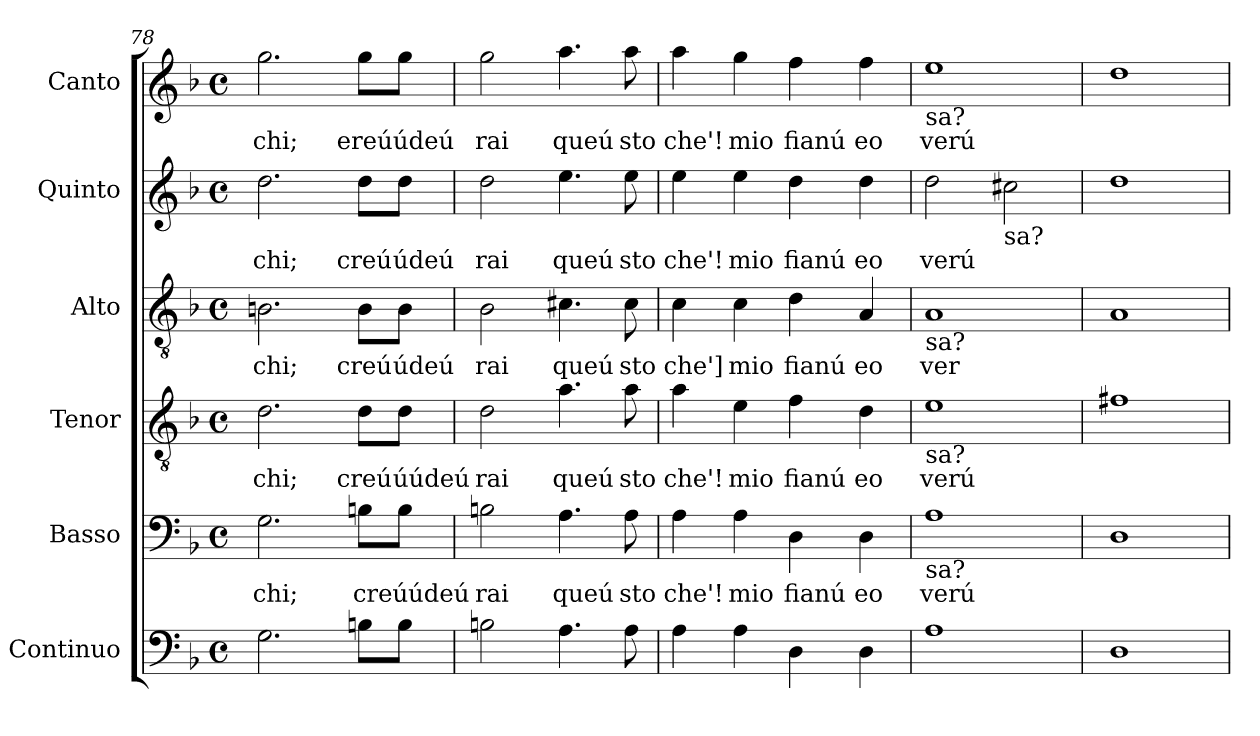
**kern	**kern	**text	**kern	**text	**kern	**text	**kern	**text	**kern	**text
*part6	*part5	*part5	*part4	*part4	*part3	*part3	*part2	*part2	*part1	*part1
*staff6	*staff5	*staff5	*staff4	*staff4	*staff3	*staff3	*staff2	*staff2	*staff1	*staff1
*I"Continuo	*I"Basso	*	*I"Tenor	*	*I"Alto	*	*I"Quinto	*	*I"Canto	*
*	*I'B.	*	*I'T.	*	*I'A.	*	*I'Q.	*	*I'C.	*
*clefF4	*clefF4	*	*clefGv2	*	*clefGv2	*	*clefG2	*	*clefG2	*
*k[b-]	*k[b-]	*	*k[b-]	*	*k[b-]	*	*k[b-]	*	*k[b-]	*
*F:	*F:	*	*F:	*	*F:	*	*F:	*	*F:	*
*M4/4	*M4/4	*	*M4/4	*	*M4/4	*	*M4/4	*	*M4/4	*
*met(c)	*met(c)	*	*met(c)	*	*met(c)	*	*met(c)	*	*met(c)	*
=78	=78	=78	=78	=78	=78	=78	=78	=78	=78	=78
!	!	!LO:LY:b	!	!LO:LY:b	!	!LO:LY:b	!	!LO:LY:b	!	!LO:LY:b
2.G\	2.G\	chi;	2.d\	chi;	2.Bn\	chi;	2.dd\	chi;	2.gg\	chi;
!	!	!LO:LY:b	!	!LO:LY:b	!	!LO:LY:b	!	!LO:LY:b	!	!LO:LY:b
8Bn\L	8Bn\L	creúúdeú	8d\L	creú	8B\L	creú	8dd\L	creú	8gg\L	ereú
!	!	!	!	!LO:LY:b	!	!LO:LY:b	!	!LO:LY:b	!	!LO:LY:b
8B\J	8B\J	.	8d\J	úúdeú	8B\J	údeú	8dd\J	údeú	8gg\J	údeú
=79	=79	=79	=79	=79	=79	=79	=79	=79	=79	=79
!	!	!LO:LY:b	!	!LO:LY:b	!	!LO:LY:b	!	!LO:LY:b	!	!LO:LY:b
2Bn\	2Bn\	rai	2d\	rai	2B-\	rai	2dd\	rai	2gg\	rai
!	!	!LO:LY:b	!	!LO:LY:b	!	!LO:LY:b	!	!LO:LY:b	!	!LO:LY:b
4.A\	4.A\	queú	4.a\	queú	4.c#X\	queú	4.ee\	queú	4.aa\	queú
!	!	!LO:LY:b	!	!LO:LY:b	!	!LO:LY:b	!	!LO:LY:b	!	!LO:LY:b
8A\	8A\	sto	8a\	sto	8c#\	sto	8ee\	sto	8aa\	sto
=80	=80	=80	=80	=80	=80	=80	=80	=80	=80	=80
!	!	!LO:LY:b	!	!LO:LY:b	!	!LO:LY:b	!	!LO:LY:b	!	!LO:LY:b
4A\	4A\	che'!	4a\	che'!	4c\	che']	4ee\	che'!	4aa\	che'!
!	!	!LO:LY:b	!	!LO:LY:b	!	!LO:LY:b	!	!LO:LY:b	!	!LO:LY:b
4A\	4A\	mio	4e\	mio	4c\	mio	4ee\	mio	4gg\	mio
!	!	!LO:LY:b	!	!LO:LY:b	!	!LO:LY:b	!	!LO:LY:b	!	!LO:LY:b
4D\	4D\	fianú	4f\	fianú	4d\	fianú	4dd\	fianú	4ff\	fianú
!	!	!LO:LY:b	!	!LO:LY:b	!	!LO:LY:b	!	!LO:LY:b	!	!LO:LY:b
4D\	4D\	eo	4d\	eo	4A/	eo	4dd\	eo	4ff\	eo
=81	=81	=81	=81	=81	=81	=81	=81	=81	=81	=81
!	!	!	!	!	!	!	!	!	!LO:TX:b:t=sa?	!
!	!	!	!	!	!LO:TX:b:t=sa?	!	!	!	!	!
!	!	!	!LO:TX:b:t=sa?	!	!	!	!	!	!	!
!	!LO:TX:b:t=sa?	!	!	!	!	!	!	!	!	!
!	!	!LO:LY:b	!	!LO:LY:b	!	!LO:LY:b	!	!LO:LY:b	!	!LO:LY:b
1A	1A	verú	1e	verú	1A	ver	2dd\	verú	1ee	verú
!	!	!	!	!	!	!	!LO:TX:b:t=sa?	!	!	!
.	.	.	.	.	.	.	2cc#X\	.	.	.
=82	=82	=82	=82	=82	=82	=82	=82	=82	=82	=82
1D	1D	.	1f#X	.	1A	.	1dd	.	1dd	.
=	=	=	=	=	=	=	=	=	=	=
*-	*-	*-	*-	*-	*-	*-	*-	*-	*-	*-
